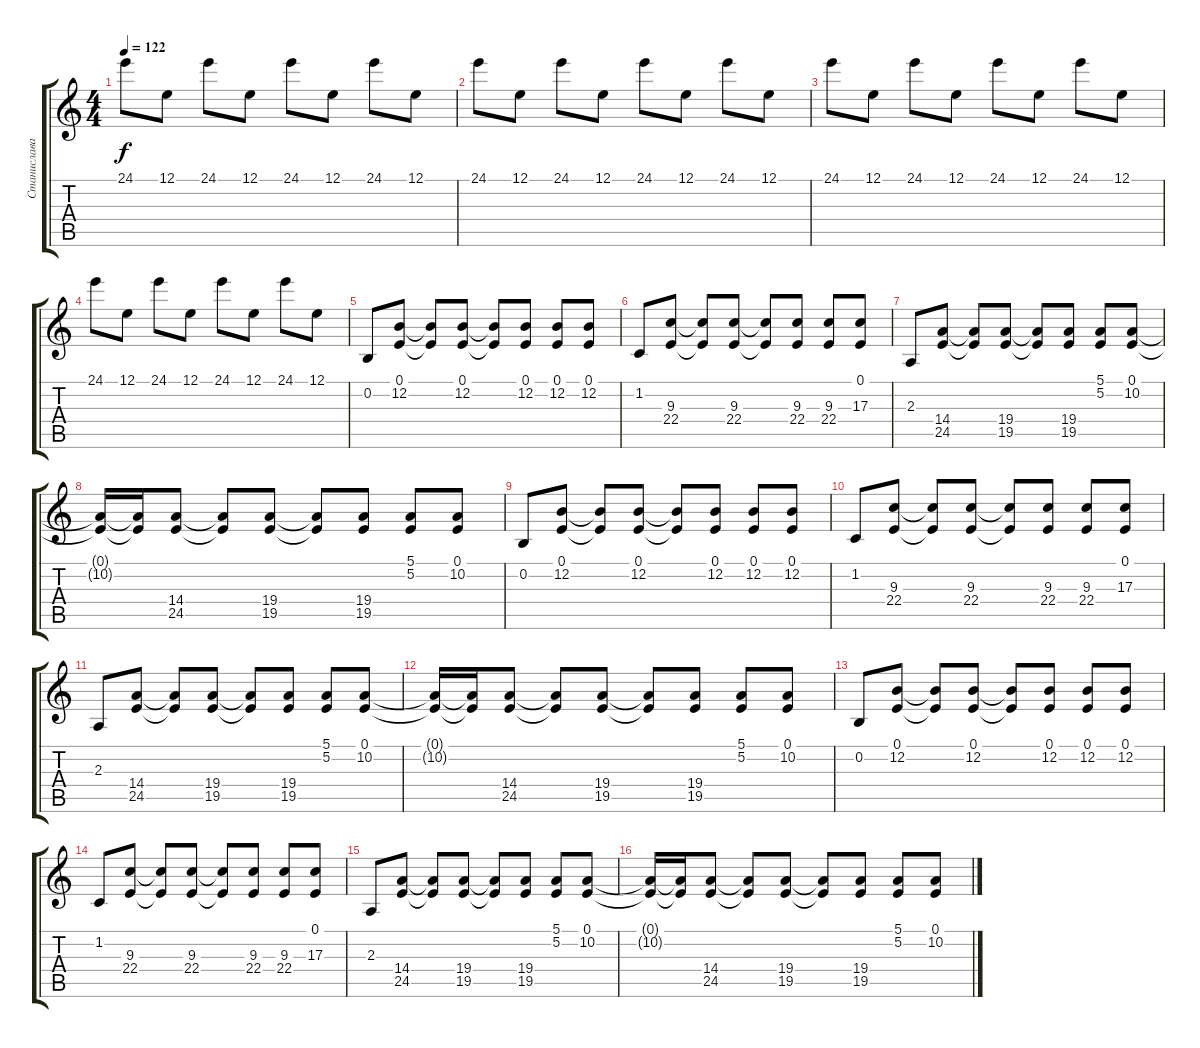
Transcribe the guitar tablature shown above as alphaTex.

\track ("Станислава Матвеева (клавишные)" "Станислава") {instrument tremolostrings}
\staff {score tabs}
\tuning (E4 B3 G3 D3 A2 E2) {hide}
\ts (4 4)
\tempo 122
\clef g2
\ks c
24.1.8{dy f} 12.1.8 24.1.8 12.1.8 24.1.8 12.1.8 24.1.8 12.1.8 |
24.1.8 12.1.8 24.1.8 12.1.8 24.1.8 12.1.8 24.1.8 12.1.8 |
24.1.8 12.1.8 24.1.8 12.1.8 24.1.8 12.1.8 24.1.8 12.1.8 |
24.1.8 12.1.8 24.1.8 12.1.8 24.1.8 12.1.8 24.1.8 12.1.8 |
0.2.8 (0.1 12.2).8 (0.1{t} 12.2{t}).8 (0.1 12.2).8 (0.1{t} 12.2{t}).8 (0.1 12.2).8 (0.1 12.2).8 (0.1 12.2).8 |
1.2.8 (9.3 22.4).8 (9.3{t} 22.4{t}).8 (9.3 22.4).8 (9.3{t} 22.4{t}).8 (9.3 22.4).8 (9.3 22.4).8 (0.1 17.3).8 |
2.3.8 (14.4 24.5).8 (14.4{t} 24.5{t}).8 (19.4 19.5).8 (19.4{t} 19.5{t}).8 (19.4 19.5).8 (5.1 5.2).8 (0.1 10.2).8 |
(0.1{t} 10.2{t}).16 (0.1{t} 10.2{t}).16 (14.4 24.5).8 (14.4{t} 24.5{t}).8 (19.4 19.5).8 (19.4{t} 19.5{t}).8 (19.4 19.5).8 (5.1 5.2).8 (0.1 10.2).8 |
0.2.8 (0.1 12.2).8 (0.1{t} 12.2{t}).8 (0.1 12.2).8 (0.1{t} 12.2{t}).8 (0.1 12.2).8 (0.1 12.2).8 (0.1 12.2).8 |
1.2.8 (9.3 22.4).8 (9.3{t} 22.4{t}).8 (9.3 22.4).8 (9.3{t} 22.4{t}).8 (9.3 22.4).8 (9.3 22.4).8 (0.1 17.3).8 |
2.3.8 (14.4 24.5).8 (14.4{t} 24.5{t}).8 (19.4 19.5).8 (19.4{t} 19.5{t}).8 (19.4 19.5).8 (5.1 5.2).8 (0.1 10.2).8 |
(0.1{t} 10.2{t}).16 (0.1{t} 10.2{t}).16 (14.4 24.5).8 (14.4{t} 24.5{t}).8 (19.4 19.5).8 (19.4{t} 19.5{t}).8 (19.4 19.5).8 (5.1 5.2).8 (0.1 10.2).8 |
0.2.8 (0.1 12.2).8 (0.1{t} 12.2{t}).8 (0.1 12.2).8 (0.1{t} 12.2{t}).8 (0.1 12.2).8 (0.1 12.2).8 (0.1 12.2).8 |
1.2.8 (9.3 22.4).8 (9.3{t} 22.4{t}).8 (9.3 22.4).8 (9.3{t} 22.4{t}).8 (9.3 22.4).8 (9.3 22.4).8 (0.1 17.3).8 |
2.3.8 (14.4 24.5).8 (14.4{t} 24.5{t}).8 (19.4 19.5).8 (19.4{t} 19.5{t}).8 (19.4 19.5).8 (5.1 5.2).8 (0.1 10.2).8 |
(0.1{t} 10.2{t}).16 (0.1{t} 10.2{t}).16 (14.4 24.5).8 (14.4{t} 24.5{t}).8 (19.4 19.5).8 (19.4{t} 19.5{t}).8 (19.4 19.5).8 (5.1 5.2).8 (0.1 10.2).8
